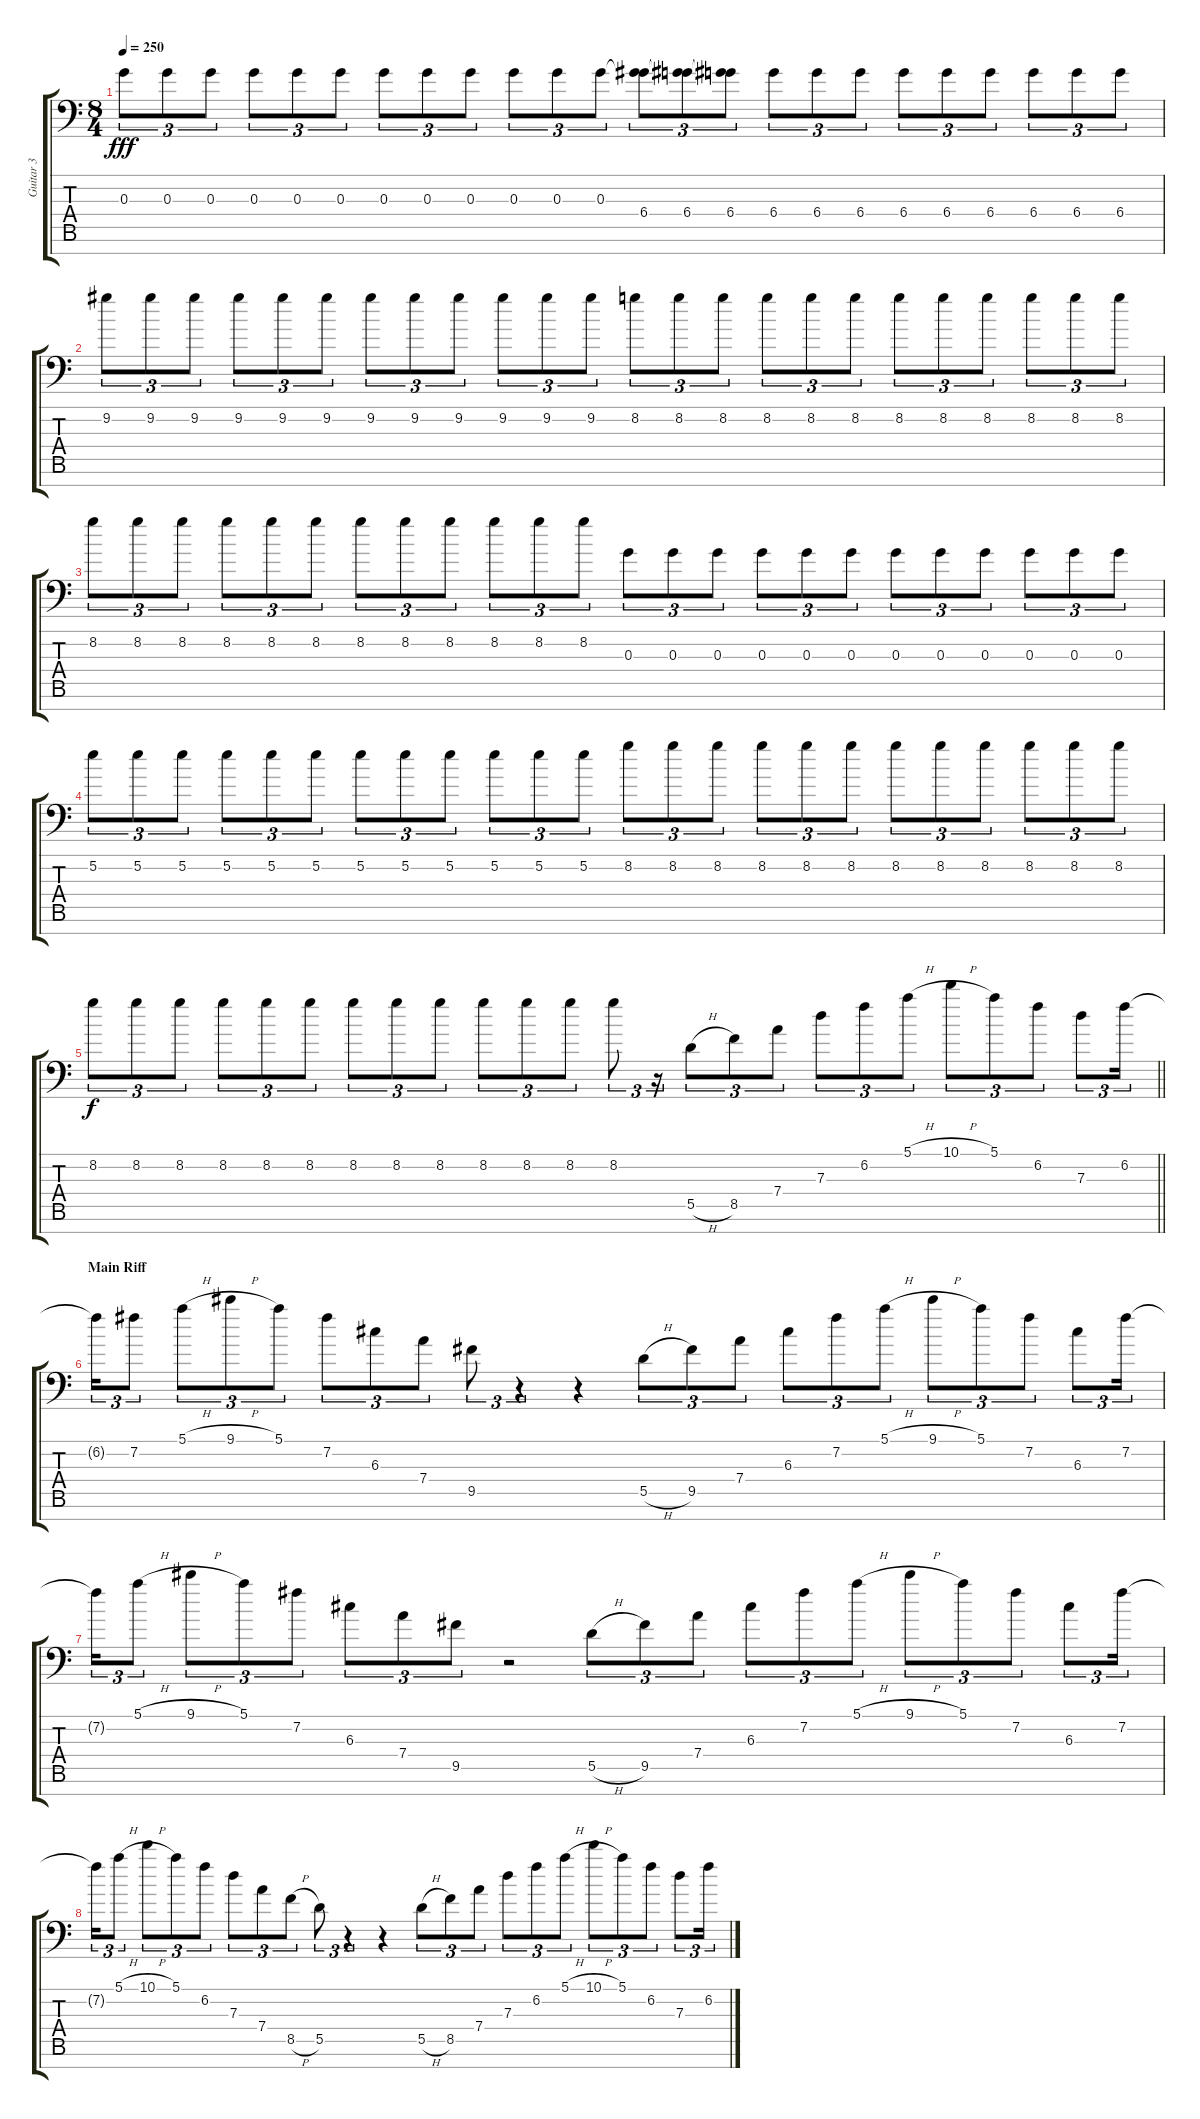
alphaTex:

\track ("Guitar 3" "Guitar 3") {instrument distortionguitar}
\staff {score tabs}
\tuning (E4 B3 G3 D3 A2 E2 A1) {hide}
\ts (8 4)
\tempo 250
\clef f4
\ks c
0.3.8{tu (3 2) dy fff} 0.3.8{tu (3 2)} 0.3.8{tu (3 2)} 0.3.8{tu (3 2)} 0.3.8{tu (3 2)} 0.3.8{tu (3 2)} 0.3.8{tu (3 2)} 0.3.8{tu (3 2)} 0.3.8{tu (3 2)} 0.3.8{tu (3 2)} 0.3.8{tu (3 2)} 0.3.8{tu (3 2)} (0.3{t} 6.4).8{tu (3 2)} (0.3{t} 6.4).8{tu (3 2)} (0.3{t} 6.4).8{tu (3 2)} 6.4.8{tu (3 2)} 6.4.8{tu (3 2)} 6.4.8{tu (3 2)} 6.4.8{tu (3 2)} 6.4.8{tu (3 2)} 6.4.8{tu (3 2)} 6.4.8{tu (3 2)} 6.4.8{tu (3 2)} 6.4.8{tu (3 2)} |
9.2.8{tu (3 2)} 9.2.8{tu (3 2)} 9.2.8{tu (3 2)} 9.2.8{tu (3 2)} 9.2.8{tu (3 2)} 9.2.8{tu (3 2)} 9.2.8{tu (3 2)} 9.2.8{tu (3 2)} 9.2.8{tu (3 2)} 9.2.8{tu (3 2)} 9.2.8{tu (3 2)} 9.2.8{tu (3 2)} 8.2.8{tu (3 2)} 8.2.8{tu (3 2)} 8.2.8{tu (3 2)} 8.2.8{tu (3 2)} 8.2.8{tu (3 2)} 8.2.8{tu (3 2)} 8.2.8{tu (3 2)} 8.2.8{tu (3 2)} 8.2.8{tu (3 2)} 8.2.8{tu (3 2)} 8.2.8{tu (3 2)} 8.2.8{tu (3 2)} |
8.2.8{tu (3 2)} 8.2.8{tu (3 2)} 8.2.8{tu (3 2)} 8.2.8{tu (3 2)} 8.2.8{tu (3 2)} 8.2.8{tu (3 2)} 8.2.8{tu (3 2)} 8.2.8{tu (3 2)} 8.2.8{tu (3 2)} 8.2.8{tu (3 2)} 8.2.8{tu (3 2)} 8.2.8{tu (3 2)} 0.3.8{tu (3 2)} 0.3.8{tu (3 2)} 0.3.8{tu (3 2)} 0.3.8{tu (3 2)} 0.3.8{tu (3 2)} 0.3.8{tu (3 2)} 0.3.8{tu (3 2)} 0.3.8{tu (3 2)} 0.3.8{tu (3 2)} 0.3.8{tu (3 2)} 0.3.8{tu (3 2)} 0.3.8{tu (3 2)} |
5.2.8{tu (3 2)} 5.2.8{tu (3 2)} 5.2.8{tu (3 2)} 5.2.8{tu (3 2)} 5.2.8{tu (3 2)} 5.2.8{tu (3 2)} 5.2.8{tu (3 2)} 5.2.8{tu (3 2)} 5.2.8{tu (3 2)} 5.2.8{tu (3 2)} 5.2.8{tu (3 2)} 5.2.8{tu (3 2)} 8.2.8{tu (3 2)} 8.2.8{tu (3 2)} 8.2.8{tu (3 2)} 8.2.8{tu (3 2)} 8.2.8{tu (3 2)} 8.2.8{tu (3 2)} 8.2.8{tu (3 2)} 8.2.8{tu (3 2)} 8.2.8{tu (3 2)} 8.2.8{tu (3 2)} 8.2.8{tu (3 2)} 8.2.8{tu (3 2)} |
\barLineRight lightlight
8.2.8{tu (3 2) dy f} 8.2.8{tu (3 2)} 8.2.8{tu (3 2)} 8.2.8{tu (3 2)} 8.2.8{tu (3 2)} 8.2.8{tu (3 2)} 8.2.8{tu (3 2)} 8.2.8{tu (3 2)} 8.2.8{tu (3 2)} 8.2.8{tu (3 2)} 8.2.8{tu (3 2)} 8.2.8{tu (3 2)} 8.2.8{tu (3 2)} r.16{tu (3 2)} 5.5{h}.8{tu (3 2)} 8.5.8{tu (3 2)} 7.4.8{tu (3 2)} 7.3.8{tu (3 2)} 6.2.8{tu (3 2)} 5.1{h}.8{tu (3 2)} 10.1{h}.8{tu (3 2)} 5.1.8{tu (3 2)} 6.2.8{tu (3 2)} 7.3.8{tu (3 2)} 6.2.16{tu (3 2)} |
\section ("" "Main Riff")
6.2{t}.16{tu (3 2)} 7.2.8{tu (3 2)} 5.1{h}.8{tu (3 2)} 9.1{h}.8{tu (3 2)} 5.1.8{tu (3 2)} 7.2.8{tu (3 2)} 6.3.8{tu (3 2)} 7.4.8{tu (3 2)} 9.5.8{tu (3 2)} r.4{tu (3 2)} r.4 5.5{h}.8{tu (3 2)} 9.5.8{tu (3 2)} 7.4.8{tu (3 2)} 6.3.8{tu (3 2)} 7.2.8{tu (3 2)} 5.1{h}.8{tu (3 2)} 9.1{h}.8{tu (3 2)} 5.1.8{tu (3 2)} 7.2.8{tu (3 2)} 6.3.8{tu (3 2)} 7.2.16{tu (3 2)} |
7.2{t}.16{tu (3 2)} 5.1{h}.8{tu (3 2)} 9.1{h}.8{tu (3 2)} 5.1.8{tu (3 2)} 7.2.8{tu (3 2)} 6.3.8{tu (3 2)} 7.4.8{tu (3 2)} 9.5.8{tu (3 2)} r.2 5.5{h}.8{tu (3 2)} 9.5.8{tu (3 2)} 7.4.8{tu (3 2)} 6.3.8{tu (3 2)} 7.2.8{tu (3 2)} 5.1{h}.8{tu (3 2)} 9.1{h}.8{tu (3 2)} 5.1.8{tu (3 2)} 7.2.8{tu (3 2)} 6.3.8{tu (3 2)} 7.2.16{tu (3 2)} |
7.2{t}.16{tu (3 2)} 5.1{h}.8{tu (3 2)} 10.1{h}.8{tu (3 2)} 5.1.8{tu (3 2)} 6.2.8{tu (3 2)} 7.3.8{tu (3 2)} 7.4.8{tu (3 2)} 8.5{h}.8{tu (3 2)} 5.5.8{tu (3 2)} r.4{tu (3 2)} r.4 5.5{h}.8{tu (3 2)} 8.5.8{tu (3 2)} 7.4.8{tu (3 2)} 7.3.8{tu (3 2)} 6.2.8{tu (3 2)} 5.1{h}.8{tu (3 2)} 10.1{h}.8{tu (3 2)} 5.1.8{tu (3 2)} 6.2.8{tu (3 2)} 7.3.8{tu (3 2)} 6.2.16{tu (3 2)}
